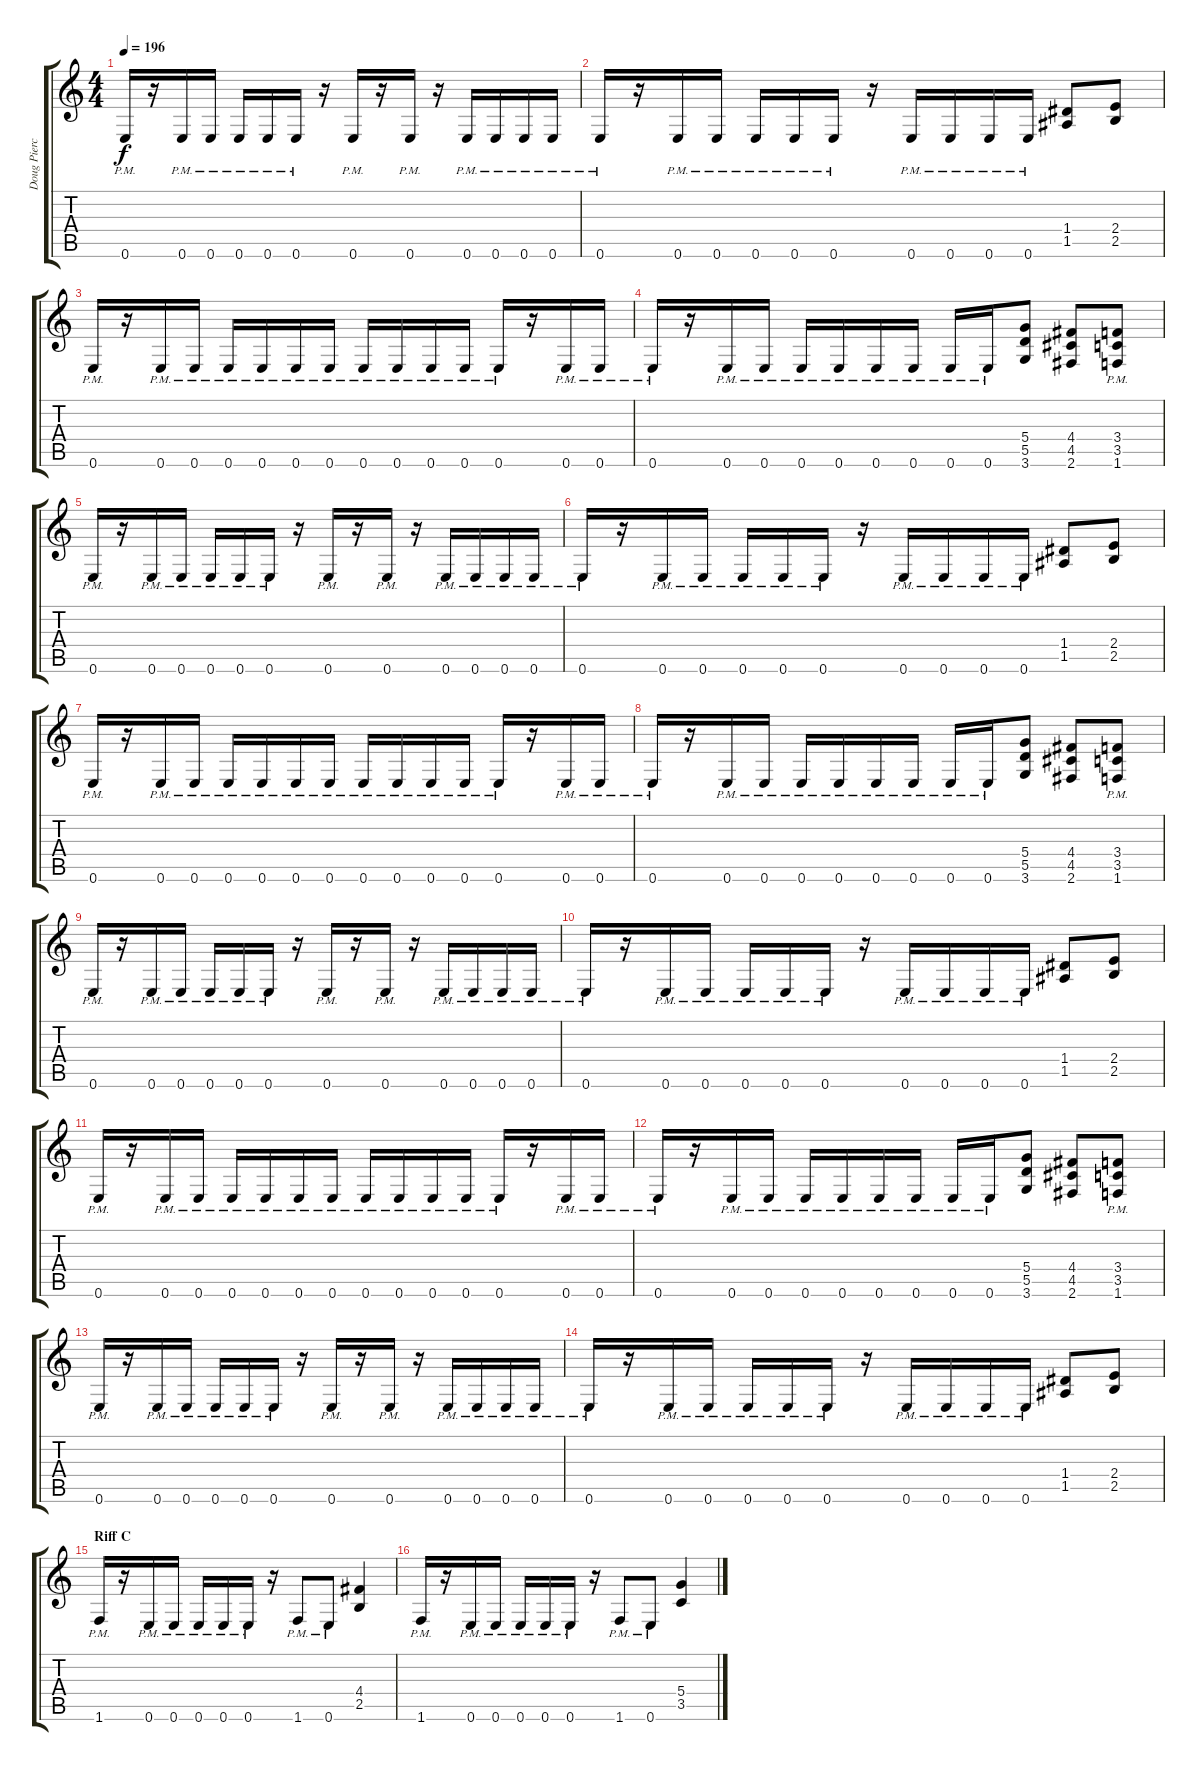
\track ("Doug Piercy" "Doug Pierc") {instrument distortionguitar}
\staff {score tabs}
\tuning (E4 B3 G3 D3 A2 E2) {hide}
\ts (4 4)
\tempo 196
\clef g2
\ks c
0.6{pm}.16{dy f} r.16 0.6{pm}.16 0.6{pm}.16 0.6{pm}.16 0.6{pm}.16 0.6{pm}.16 r.16 0.6{pm}.16 r.16 0.6{pm}.16 r.16 0.6{pm}.16 0.6{pm}.16 0.6{pm}.16 0.6{pm}.16 |
0.6{pm}.16 r.16 0.6{pm}.16 0.6{pm}.16 0.6{pm}.16 0.6{pm}.16 0.6{pm}.16 r.16 0.6{pm}.16 0.6{pm}.16 0.6{pm}.16 0.6{pm}.16 (1.4 1.5).8 (2.4 2.5).8 |
0.6{pm}.16 r.16 0.6{pm}.16 0.6{pm}.16 0.6{pm}.16 0.6{pm}.16 0.6{pm}.16 0.6{pm}.16 0.6{pm}.16 0.6{pm}.16 0.6{pm}.16 0.6{pm}.16 0.6{pm}.16 r.16 0.6{pm}.16 0.6{pm}.16 |
0.6{pm}.16 r.16 0.6{pm}.16 0.6{pm}.16 0.6{pm}.16 0.6{pm}.16 0.6{pm}.16 0.6{pm}.16 0.6{pm}.16 0.6{pm}.16 (5.4 5.5 3.6).8 (4.4 4.5 2.6).8 (3.4{pm} 3.5{pm} 1.6{pm}).8 |
0.6{pm}.16 r.16 0.6{pm}.16 0.6{pm}.16 0.6{pm}.16 0.6{pm}.16 0.6{pm}.16 r.16 0.6{pm}.16 r.16 0.6{pm}.16 r.16 0.6{pm}.16 0.6{pm}.16 0.6{pm}.16 0.6{pm}.16 |
0.6{pm}.16 r.16 0.6{pm}.16 0.6{pm}.16 0.6{pm}.16 0.6{pm}.16 0.6{pm}.16 r.16 0.6{pm}.16 0.6{pm}.16 0.6{pm}.16 0.6{pm}.16 (1.4 1.5).8 (2.4 2.5).8 |
0.6{pm}.16 r.16 0.6{pm}.16 0.6{pm}.16 0.6{pm}.16 0.6{pm}.16 0.6{pm}.16 0.6{pm}.16 0.6{pm}.16 0.6{pm}.16 0.6{pm}.16 0.6{pm}.16 0.6{pm}.16 r.16 0.6{pm}.16 0.6{pm}.16 |
0.6{pm}.16 r.16 0.6{pm}.16 0.6{pm}.16 0.6{pm}.16 0.6{pm}.16 0.6{pm}.16 0.6{pm}.16 0.6{pm}.16 0.6{pm}.16 (5.4 5.5 3.6).8 (4.4 4.5 2.6).8 (3.4{pm} 3.5{pm} 1.6{pm}).8 |
0.6{pm}.16 r.16 0.6{pm}.16 0.6{pm}.16 0.6{pm}.16 0.6{pm}.16 0.6{pm}.16 r.16 0.6{pm}.16 r.16 0.6{pm}.16 r.16 0.6{pm}.16 0.6{pm}.16 0.6{pm}.16 0.6{pm}.16 |
0.6{pm}.16 r.16 0.6{pm}.16 0.6{pm}.16 0.6{pm}.16 0.6{pm}.16 0.6{pm}.16 r.16 0.6{pm}.16 0.6{pm}.16 0.6{pm}.16 0.6{pm}.16 (1.4 1.5).8 (2.4 2.5).8 |
0.6{pm}.16 r.16 0.6{pm}.16 0.6{pm}.16 0.6{pm}.16 0.6{pm}.16 0.6{pm}.16 0.6{pm}.16 0.6{pm}.16 0.6{pm}.16 0.6{pm}.16 0.6{pm}.16 0.6{pm}.16 r.16 0.6{pm}.16 0.6{pm}.16 |
0.6{pm}.16 r.16 0.6{pm}.16 0.6{pm}.16 0.6{pm}.16 0.6{pm}.16 0.6{pm}.16 0.6{pm}.16 0.6{pm}.16 0.6{pm}.16 (5.4 5.5 3.6).8 (4.4 4.5 2.6).8 (3.4{pm} 3.5{pm} 1.6{pm}).8 |
0.6{pm}.16 r.16 0.6{pm}.16 0.6{pm}.16 0.6{pm}.16 0.6{pm}.16 0.6{pm}.16 r.16 0.6{pm}.16 r.16 0.6{pm}.16 r.16 0.6{pm}.16 0.6{pm}.16 0.6{pm}.16 0.6{pm}.16 |
0.6{pm}.16 r.16 0.6{pm}.16 0.6{pm}.16 0.6{pm}.16 0.6{pm}.16 0.6{pm}.16 r.16 0.6{pm}.16 0.6{pm}.16 0.6{pm}.16 0.6{pm}.16 (1.4 1.5).8 (2.4 2.5).8 |
\section ("" "Riff C")
1.6{pm}.16 r.16 0.6{pm}.16 0.6{pm}.16 0.6{pm}.16 0.6{pm}.16 0.6{pm}.16 r.16 1.6{pm}.8 0.6{pm}.8 (4.4 2.5).4 |
1.6{pm}.16 r.16 0.6{pm}.16 0.6{pm}.16 0.6{pm}.16 0.6{pm}.16 0.6{pm}.16 r.16 1.6{pm}.8 0.6{pm}.8 (5.4 3.5).4
